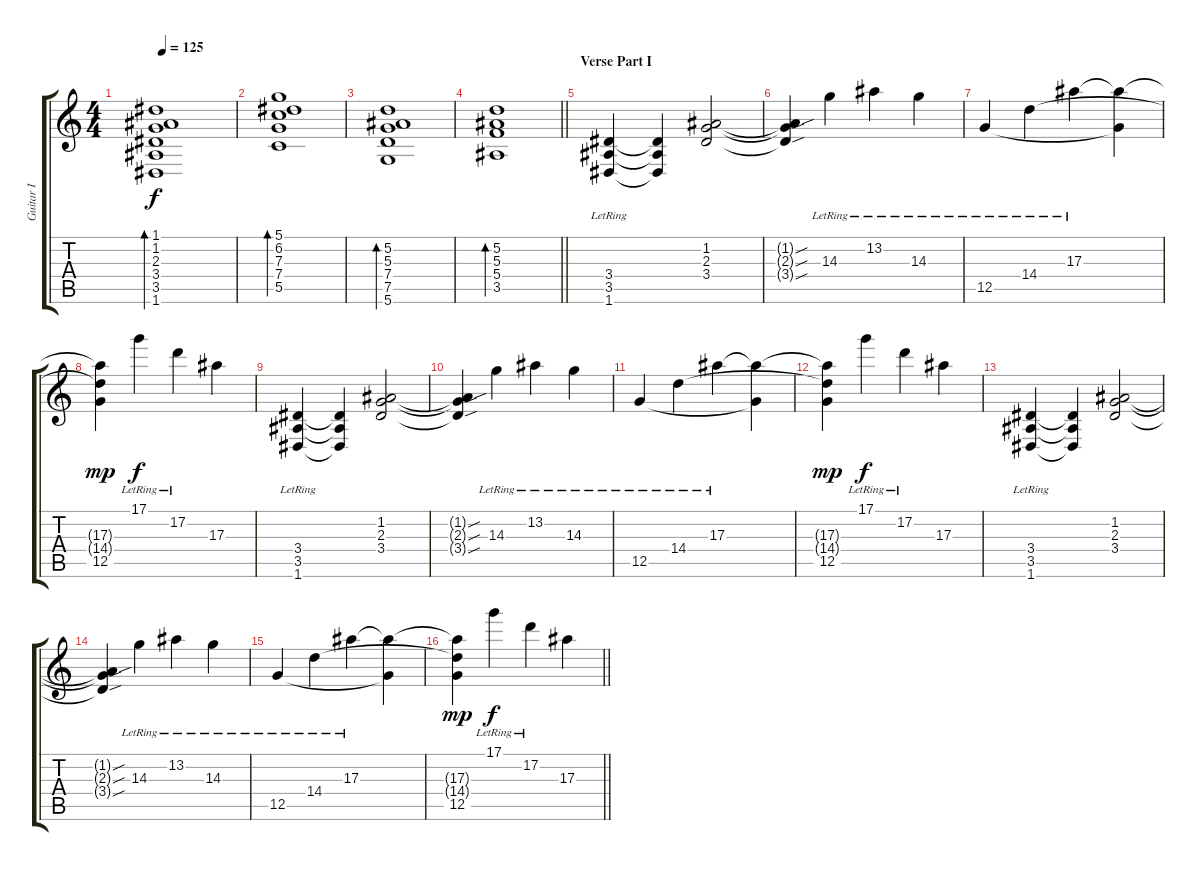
\track ("Guitar I" "Guitar I") {instrument electricguitarjazz}
\staff {score tabs}
\tuning (D4 A3 F3 C3 G2 D2) {hide}
\ts (4 4)
\tempo 125
\clef g2
\ks c
(1.1 1.2 2.3 3.4 3.5 1.6).1{bd 60 dy f} |
(5.1 6.2 7.3 7.4 5.5).1{bd 240} |
(5.2 5.3 7.4 7.5 5.6).1{bd 120} |
\barLineRight lightlight
(5.2 5.3 5.4 3.5).1{bd 240} |
\section ("" "Verse Part I")
(3.4 3.5 1.6{lr}).4 (3.4{t} 3.5{t} 1.6{t}).4 (1.2 2.3 3.4).2 |
(1.2{sou t} 2.3{sou t} 3.4{sou t}).4 14.3{lr}.4 13.2{lr}.4 14.3{lr}.4 |
12.5{lr}.4 14.4{lr}.4 17.3{lr}.4 (17.3{t} 12.5{t}).4 |
(17.3{t} 14.4{t} 12.5).4{dy mp} 17.1{lr}.4{dy f} 17.2{lr}.4 17.3.4 |
(3.4 3.5 1.6{lr}).4 (3.4{t} 3.5{t} 1.6{t}).4 (1.2 2.3 3.4).2 |
(1.2{sou t} 2.3{sou t} 3.4{sou t}).4 14.3{lr}.4 13.2{lr}.4 14.3{lr}.4 |
12.5{lr}.4 14.4{lr}.4 17.3{lr}.4 (17.3{t} 12.5{t}).4 |
(17.3{t} 14.4{t} 12.5).4{dy mp} 17.1{lr}.4{dy f} 17.2{lr}.4 17.3.4 |
(3.4 3.5 1.6{lr}).4 (3.4{t} 3.5{t} 1.6{t}).4 (1.2 2.3 3.4).2 |
(1.2{sou t} 2.3{sou t} 3.4{sou t}).4 14.3{lr}.4 13.2{lr}.4 14.3{lr}.4 |
12.5{lr}.4 14.4{lr}.4 17.3{lr}.4 (17.3{t} 12.5{t}).4 |
\barLineRight lightlight
(17.3{t} 14.4{t} 12.5).4{dy mp} 17.1{lr}.4{dy f} 17.2{lr}.4 17.3.4
